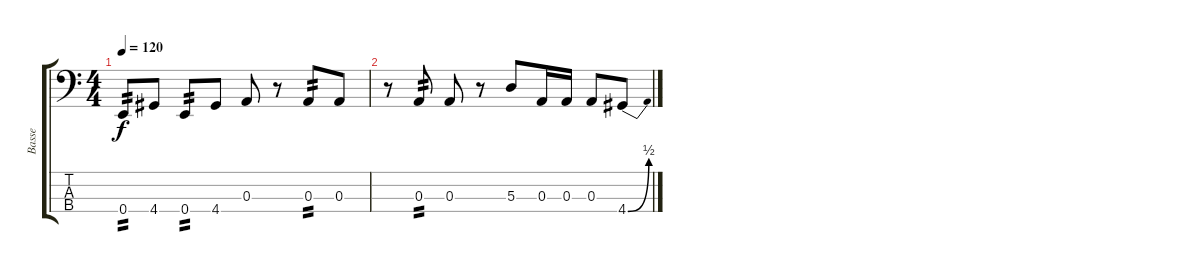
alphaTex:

\track ("Basse" "Basse") {instrument electricbasspick}
\staff {score tabs}
\tuning (G2 D2 A1 E1) {hide}
\ts (4 4)
\tempo 120
\clef f4
\ks c
0.4.8{tp 2 dy f} 4.4.8 0.4.8{tp 2} 4.4.8 0.3.8 r.8 0.3.8{tp 2} 0.3.8 |
r.8 0.3.8{tp 2} 0.3.8 r.8 5.3.8 0.3.16 0.3.16 0.3.8 4.4{be (bend 0 0 60 2)}.8
